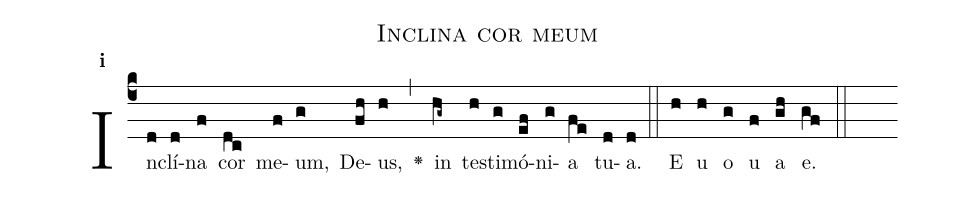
name:Inclina cor meum;
office-part:Antiphona;
mode:1;
%%
initial-style: 1;
name: Inclina cor meum;
book: Antiphonae & Responsoria/Tomus III, p.26;
occasion: Psalterium Hebdomada I Feria VI;
office-part: Hora media Ant 1;
user-notes: ;
commentary: ;
annotation: 1f;
centering-scheme: english;
fontsize: 12;
font: OFLSortsMillGoudy;
height: 11;
width: 4.5;
%%
(c4)In(d)clí(d)na(f) cor(dc) me(f)um,(g) De(fh)us,(h) <v>\greheightstar</v>(,) in(hg~) te(h)sti(g)mó(ef)ni(g)a(fe) tu(d)a.(d) (::)
E(h) u(h) o(g) u(f) a(gh) e.(gf) (::)
